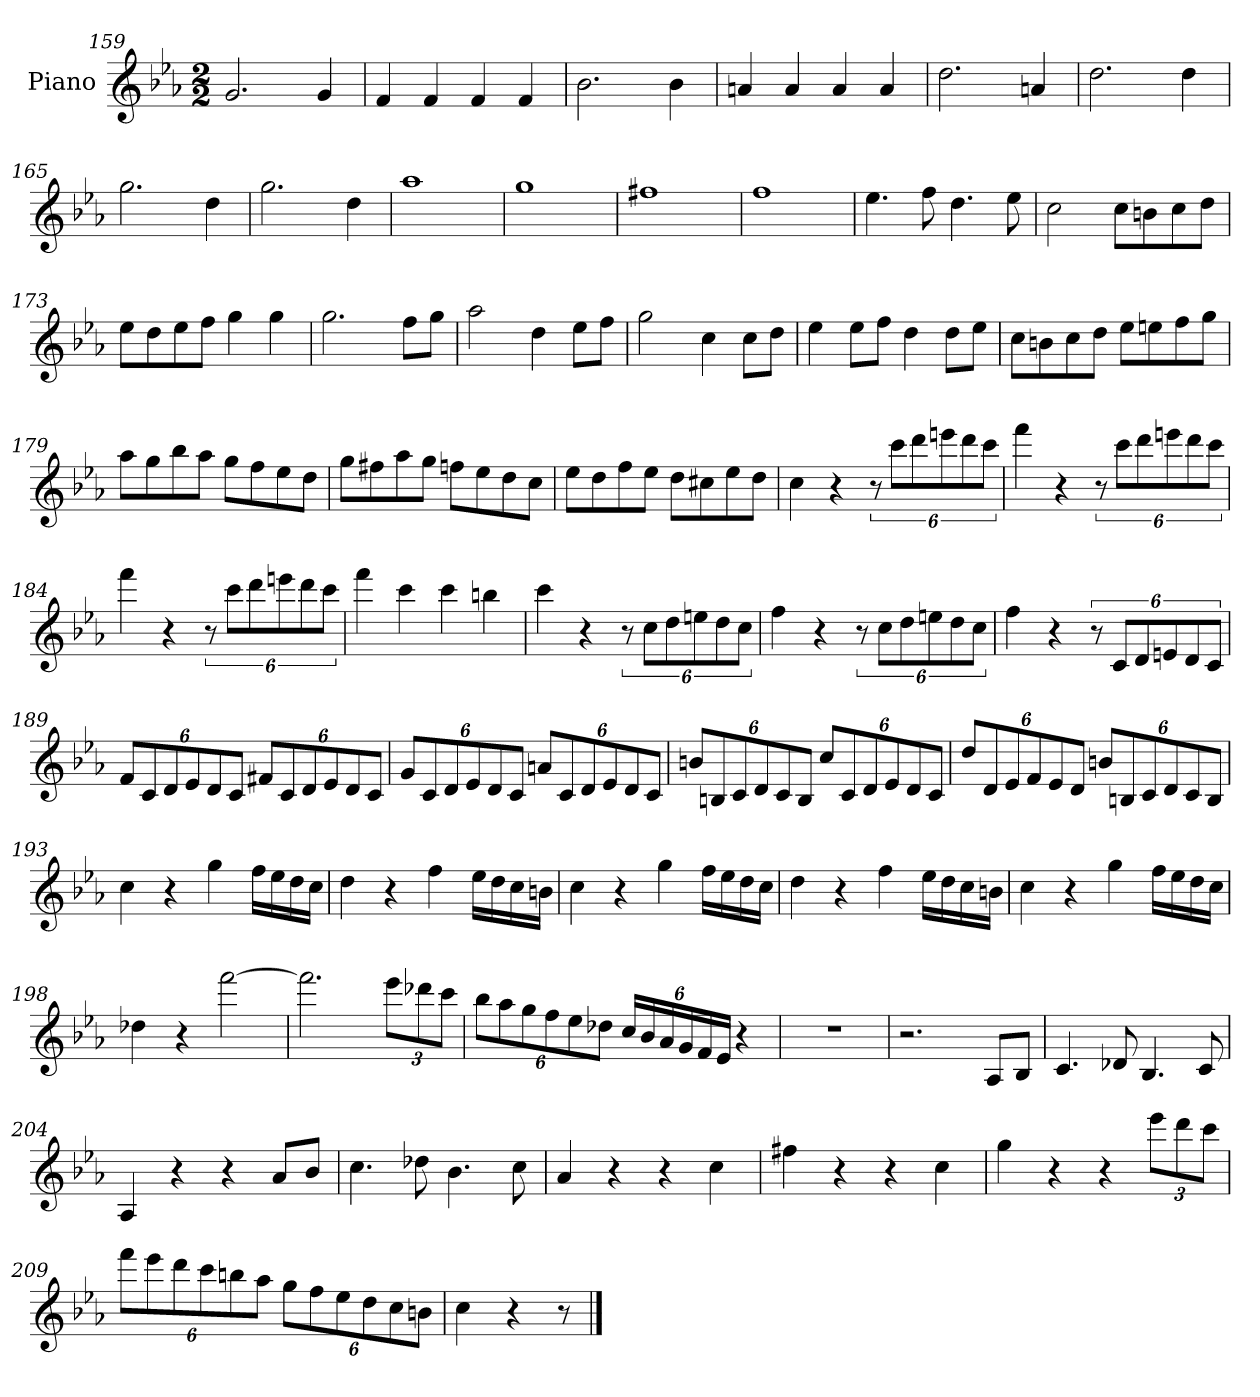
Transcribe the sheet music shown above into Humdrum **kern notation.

**kern
*part1
*staff1
*I"Piano
*I'Pno
*clefG2
*k[b-e-a-]
*c:
*M2/2
=159
2.g
4g
=160
4f
4f
4f
4f
=161
2.b-
4b-
=162
4an
4a
4a
4a
=163
2.dd
4an
=164
2.dd
4dd
=165
2.gg
4dd
=166
2.gg
4dd
=167
1aa-
=168
1gg
=169
1ff#X
=170
1ff
=171
4.ee-
8ff
4.dd
8ee-
=172
2cc
8cc\L
8bn\
8cc\
8dd\J
=173
8ee-\L
8dd\
8ee-\
8ff\J
4gg
4gg
=174
2.gg
8ff\L
8gg\J
=175
2aa-
4dd
8ee-\L
8ff\J
=176
2gg
4cc
8cc\L
8dd\J
=177
4ee-
8ee-\L
8ff\J
4dd
8dd\L
8ee-\J
=178
8cc\L
8bn\
8cc\
8dd\J
8ee-\L
8een\
8ff\
8gg\J
=179
8aa-\L
8gg\
8bb-\
8aa-\J
8gg\L
8ff\
8ee-\
8dd\J
=180
8gg\L
8ff#X\
8aa-\
8gg\J
8ffn\L
8ee-\
8dd\
8cc\J
=181
8ee-\L
8dd\
8ff\
8ee-\J
8dd\L
8cc#X\
8ee-\
8dd\J
=182
4cc
4r
12r
12ccc\L
12ddd\
12eeen\
12ddd\
12ccc\J
=183
4fff
4r
12r
12ccc\L
12ddd\
12eeen\
12ddd\
12ccc\J
=184
4fff
4r
12r
12ccc\L
12ddd\
12eeen\
12ddd\
12ccc\J
=185
4fff
4ccc
4ccc
4bbn
=186
4ccc
4r
12r
12cc\L
12dd\
12een\
12dd\
12cc\J
=187
4ff
4r
12r
12cc\L
12dd\
12een\
12dd\
12cc\J
=188
4ff
4r
12r
12c/L
12d/
12en/
12d/
12c/J
=189
12f/L
12c/
12d/
12e-/
12d/
12c/J
12f#X/L
12c/
12d/
12e-/
12d/
12c/J
=190
12g/L
12c/
12d/
12e-/
12d/
12c/J
12an/L
12c/
12d/
12e-/
12d/
12c/J
=191
12bn/L
12Bn/
12c/
12d/
12c/
12B/J
12cc/L
12c/
12d/
12e-/
12d/
12c/J
=192
12dd/L
12d/
12e-/
12f/
12e-/
12d/J
12bn/L
12Bn/
12c/
12d/
12c/
12B/J
=193
4cc
4r
4gg
16ff\LL
16ee-\
16dd\
16cc\JJ
=194
4dd
4r
4ff
16ee-\LL
16dd\
16cc\
16bn\JJ
=195
4cc
4r
4gg
16ff\LL
16ee-\
16dd\
16cc\JJ
=196
4dd
4r
4ff
16ee-\LL
16dd\
16cc\
16bn\JJ
=197
4cc
4r
4gg
16ff\LL
16ee-\
16dd\
16cc\JJ
=198
4dd-X
4r
[2fff
=199
2.fff]
12eee-\L
12ddd-X\
12ccc\J
=200
12bb-\L
12aa-\
12gg\
12ff\
12ee-\
12dd-X\J
24cc/LL
24b-/
24a-/
24g/
24f/
24e-/JJ
4r
=201
1r
=202
2.r
8A-/L
8B-/J
=203
4.c
8d-X
4.B-
8c
=204
4A-
4r
4r
8a-/L
8b-/J
=205
4.cc
8dd-X
4.b-
8cc
=206
4a-
4r
4r
4cc
=207
4ff#X
4r
4r
4cc
=208
4gg
4r
4r
12eee-\L
12ddd\
12ccc\J
=209
12fff\L
12eee-\
12ddd\
12ccc\
12bbn\
12aa-\J
12gg\L
12ff\
12ee-\
12dd\
12cc\
12bn\J
=210
4cc
4r
8r
==
*-
